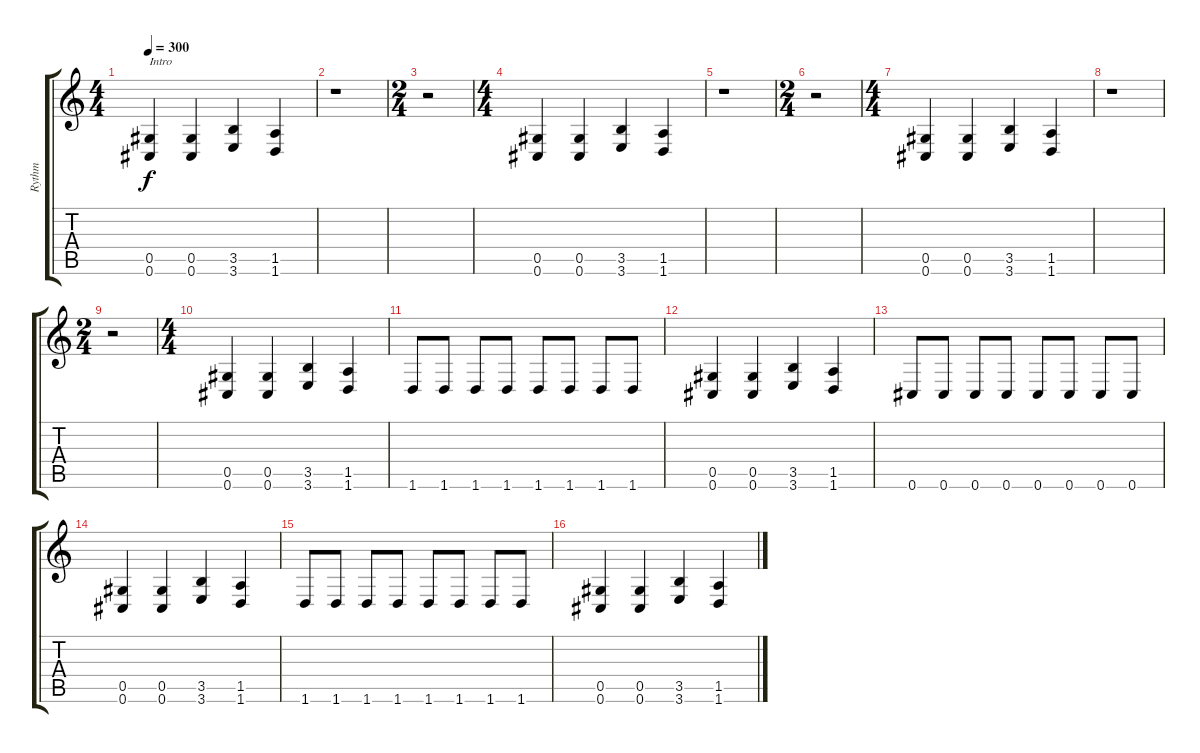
\track ("Rythm" "Rythm") {instrument distortionguitar}
\staff {score tabs}
\tuning (Eb4 Bb3 Gb3 Db3 Ab2 Db2) {hide}
\ts (4 4)
\tempo 300
\clef g2
\ks c
(0.5 0.6).4{txt "Intro" dy f instrument distortionguitar} (0.5 0.6).4 (3.5 3.6).4 (1.5 1.6).4 |
r.1 |
\ts (2 4)
r.2 |
\ts (4 4)
(0.5 0.6).4 (0.5 0.6).4 (3.5 3.6).4 (1.5 1.6).4 |
r.1 |
\ts (2 4)
r.2 |
\ts (4 4)
(0.5 0.6).4 (0.5 0.6).4 (3.5 3.6).4 (1.5 1.6).4 |
r.1 |
\ts (2 4)
r.2 |
\ts (4 4)
(0.5 0.6).4 (0.5 0.6).4 (3.5 3.6).4 (1.5 1.6).4 |
1.6.8 1.6.8 1.6.8 1.6.8 1.6.8 1.6.8 1.6.8 1.6.8 |
(0.5 0.6).4 (0.5 0.6).4 (3.5 3.6).4 (1.5 1.6).4 |
0.6.8 0.6.8 0.6.8 0.6.8 0.6.8 0.6.8 0.6.8 0.6.8 |
(0.5 0.6).4 (0.5 0.6).4 (3.5 3.6).4 (1.5 1.6).4 |
1.6.8 1.6.8 1.6.8 1.6.8 1.6.8 1.6.8 1.6.8 1.6.8 |
(0.5 0.6).4 (0.5 0.6).4 (3.5 3.6).4 (1.5 1.6).4
